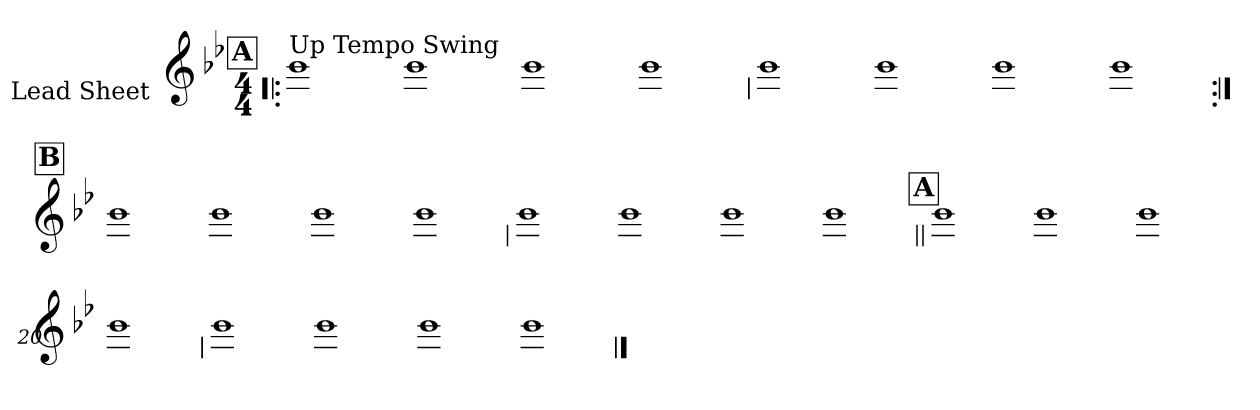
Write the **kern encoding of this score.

**kern
*part1
*staff1
*I"Lead Sheet
*stria0
*clefG2
*k[b-e-]
*B-:
*M4/4
!!LO:REH:place=s1:a:t=A
=1!|:
!LO:TX:a:t=Up Tempo Swing
1b-
=2-
1b-
=3-
1b-
=4-
1b-
!!LO:LB:g=z
=5
1b-
=6-
1b-
=7-
1b-
=8-
1b-
!!LO:LB:g=z
!!LO:REH:place=s1:a:t=B
=9:|!
1b-
=10-
1b-
=11-
1b-
=12-
1b-
!!LO:LB:g=z
=13
1b-
=14-
1b-
=15-
1b-
=16-
1b-
!!LO:LB:g=z
!!LO:REH:place=s1:a:t=A
=17||
1b-
=18-
1b-
=19-
1b-
=20-
1b-
!!LO:LB:g=z
=21
1b-
=22-
1b-
=23-
1b-
=24-
1b-
==
*-
